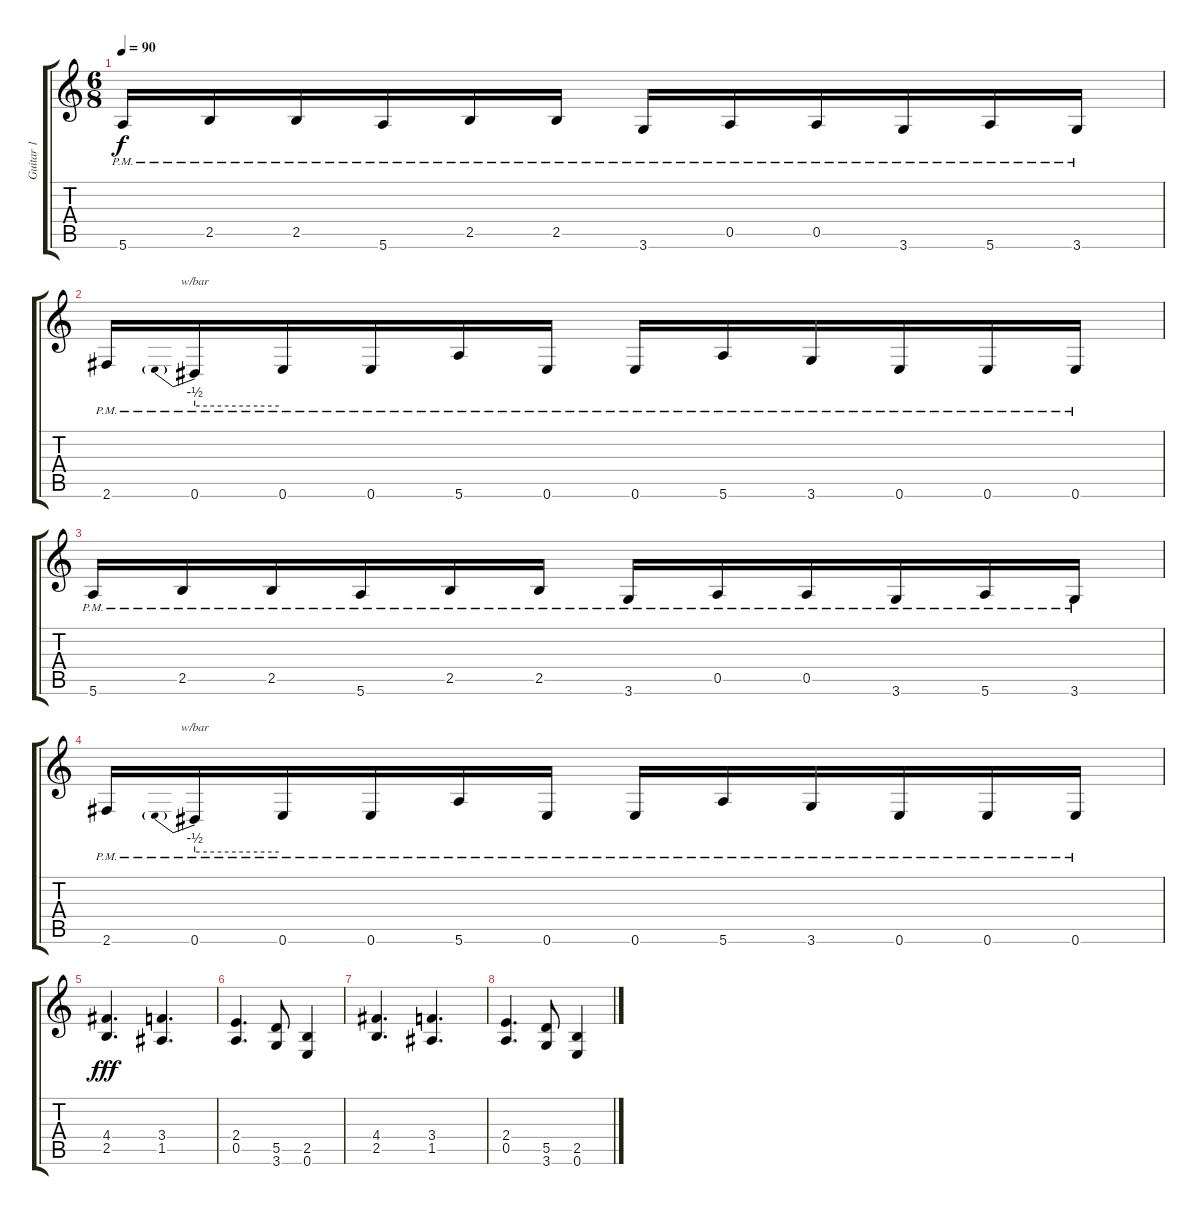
\track ("Guitar 1" "Guitar 1") {instrument overdrivenguitar}
\staff {score tabs}
\tuning (E4 B3 G3 D3 A2 E2) {hide}
\ts (6 8)
\tempo 90
\clef g2
\ks c
5.6{pm}.16{dy f} 2.5{pm}.16 2.5{pm}.16 5.6{pm}.16 2.5{pm}.16 2.5{pm}.16 3.6{pm}.16 0.5{pm}.16 0.5{pm}.16 3.6{pm}.16 5.6{pm}.16 3.6{pm}.16 |
2.6{pm}.16 0.6{pm}.16{tbe (predive default 0 -2 60 -2)} 0.6{pm}.16 0.6{pm}.16 5.6{pm}.16 0.6{pm}.16 0.6{pm}.16 5.6{pm}.16 3.6{pm}.16 0.6{pm}.16 0.6{pm}.16 0.6{pm}.16 |
5.6{pm}.16 2.5{pm}.16 2.5{pm}.16 5.6{pm}.16 2.5{pm}.16 2.5{pm}.16 3.6{pm}.16 0.5{pm}.16 0.5{pm}.16 3.6{pm}.16 5.6{pm}.16 3.6{pm}.16 |
2.6{pm}.16 0.6{pm}.16{tbe (predive default 0 -2 60 -2)} 0.6{pm}.16 0.6{pm}.16 5.6{pm}.16 0.6{pm}.16 0.6{pm}.16 5.6{pm}.16 3.6{pm}.16 0.6{pm}.16 0.6{pm}.16 0.6{pm}.16 |
(4.4 2.5).4{d dy fff} (3.4 1.5).4{d} |
(2.4 0.5).4{d} (5.5 3.6).8 (2.5 0.6).4 |
(4.4 2.5).4{d} (3.4 1.5).4{d} |
(2.4 0.5).4{d} (5.5 3.6).8 (2.5 0.6).4
